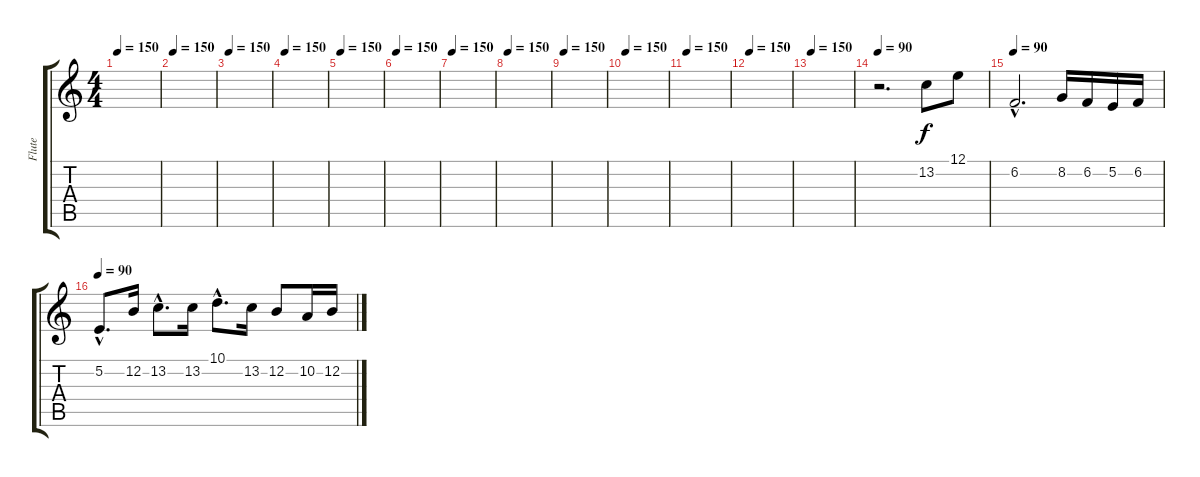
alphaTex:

\track ("Flute" "Flute") {instrument flute}
\staff {score tabs}
\tuning (E4 B3 G3 D3 A2 E2) {hide}
\ts (4 4)
\tempo 150
\clef g2
\ks c
|
\tempo 150
|
\tempo 150
|
\tempo 150
|
\tempo 150
|
\tempo 150
|
\tempo 150
|
\tempo 150
|
\tempo 150
|
\tempo 150
|
\tempo 150
|
\tempo 150
|
\tempo 150
|
\tempo 90
r.2{d} 13.2.8 12.1.8 |
\tempo 90
6.2{hac}.2{d} 8.2.16 6.2.16 5.2.16 6.2.16 |
\tempo 90
5.2{hac}.8{d} 12.2.16 13.2{hac}.8{d} 13.2.16 10.1{hac}.8{d} 13.2.16 12.2.8 10.2.16 12.2.16
